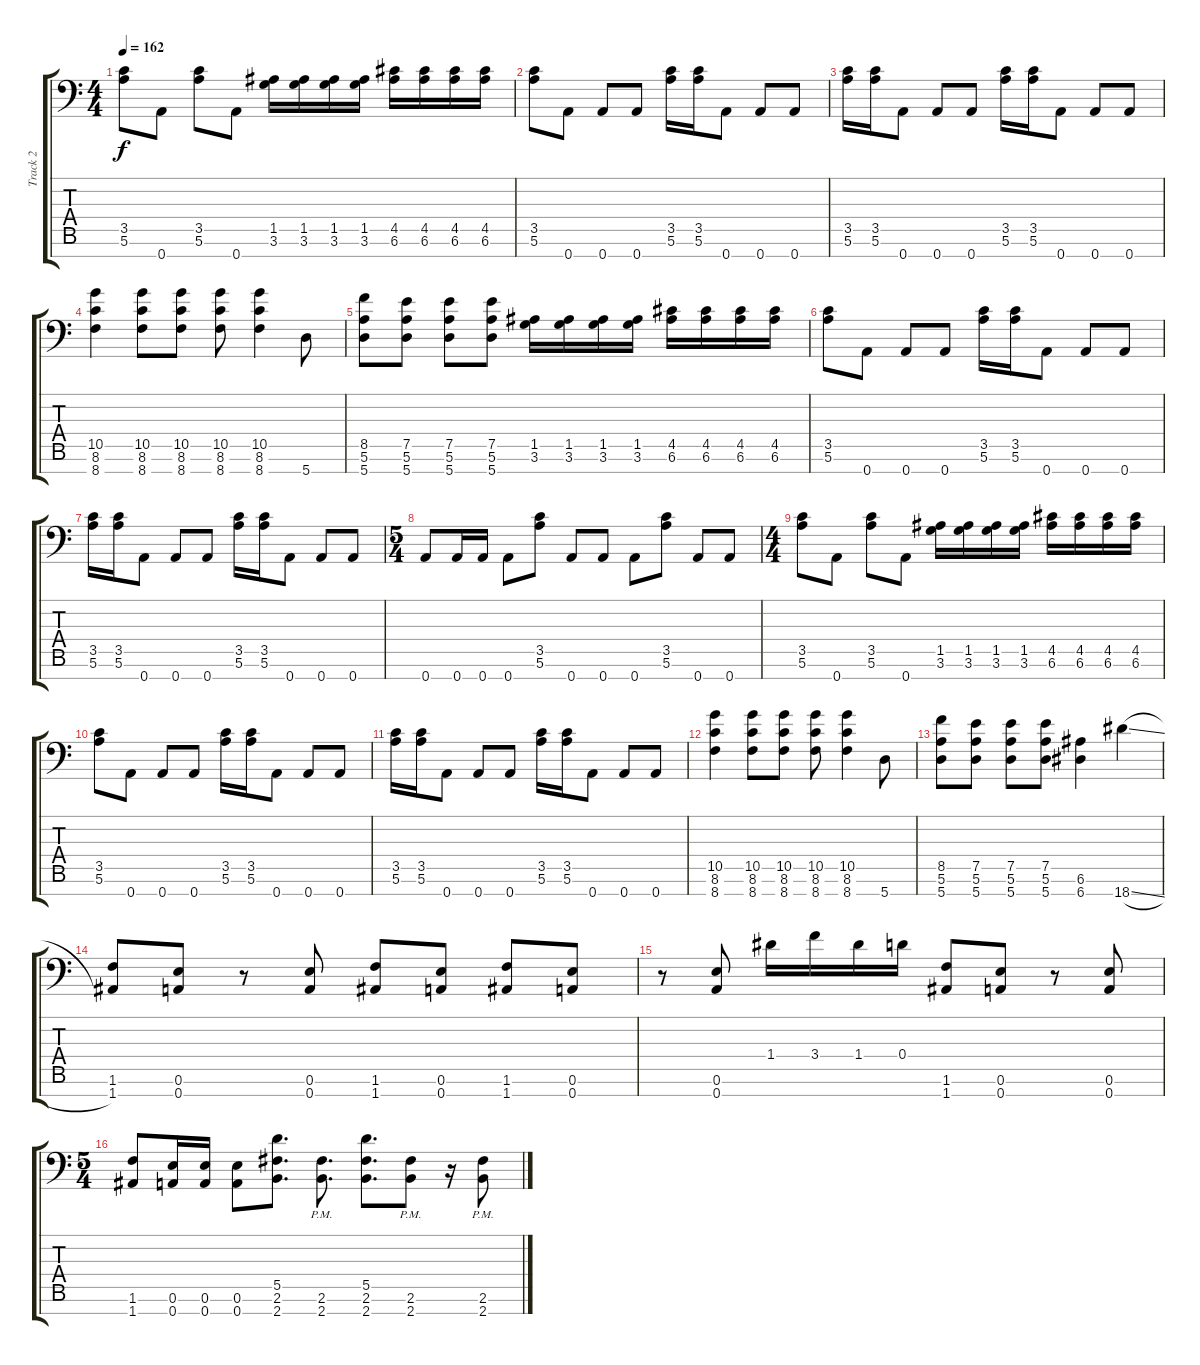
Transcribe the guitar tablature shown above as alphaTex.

\track ("Track 2" "Track 2") {instrument overdrivenguitar}
\staff {score tabs}
\tuning (E4 B3 G3 D3 A2 E2 A1) {hide}
\ts (4 4)
\tempo 162
\clef f4
\ks c
(3.5 5.6).8{dy f} 0.7.8 (3.5 5.6).8 0.7.8 (1.5 3.6).16 (1.5 3.6).16 (1.5 3.6).16 (1.5 3.6).16 (4.5 6.6).16 (4.5 6.6).16 (4.5 6.6).16 (4.5 6.6).16 |
(3.5 5.6).8 0.7.8 0.7.8 0.7.8 (3.5 5.6).16 (3.5 5.6).16 0.7.8 0.7.8 0.7.8 |
(3.5 5.6).16 (3.5 5.6).16 0.7.8 0.7.8 0.7.8 (3.5 5.6).16 (3.5 5.6).16 0.7.8 0.7.8 0.7.8 |
(10.5 8.6 8.7).4 (10.5 8.6 8.7).8 (10.5 8.6 8.7).8 (10.5 8.6 8.7).8 (10.5 8.6 8.7).4 5.7.8 |
(8.5 5.6 5.7).8 (7.5 5.6 5.7).8 (7.5 5.6 5.7).8 (7.5 5.6 5.7).8 (1.5 3.6).16 (1.5 3.6).16 (1.5 3.6).16 (1.5 3.6).16 (4.5 6.6).16 (4.5 6.6).16 (4.5 6.6).16 (4.5 6.6).16 |
(3.5 5.6).8 0.7.8 0.7.8 0.7.8 (3.5 5.6).16 (3.5 5.6).16 0.7.8 0.7.8 0.7.8 |
(3.5 5.6).16 (3.5 5.6).16 0.7.8 0.7.8 0.7.8 (3.5 5.6).16 (3.5 5.6).16 0.7.8 0.7.8 0.7.8 |
\ts (5 4)
0.7.8 0.7.16 0.7.16 0.7.8 (3.5 5.6).8 0.7.8 0.7.8 0.7.8 (3.5 5.6).8 0.7.8 0.7.8 |
\ts (4 4)
(3.5 5.6).8 0.7.8 (3.5 5.6).8 0.7.8 (1.5 3.6).16 (1.5 3.6).16 (1.5 3.6).16 (1.5 3.6).16 (4.5 6.6).16 (4.5 6.6).16 (4.5 6.6).16 (4.5 6.6).16 |
(3.5 5.6).8 0.7.8 0.7.8 0.7.8 (3.5 5.6).16 (3.5 5.6).16 0.7.8 0.7.8 0.7.8 |
(3.5 5.6).16 (3.5 5.6).16 0.7.8 0.7.8 0.7.8 (3.5 5.6).16 (3.5 5.6).16 0.7.8 0.7.8 0.7.8 |
(10.5 8.6 8.7).4 (10.5 8.6 8.7).8 (10.5 8.6 8.7).8 (10.5 8.6 8.7).8 (10.5 8.6 8.7).4 5.7.8 |
(8.5 5.6 5.7).8 (7.5 5.6 5.7).8 (7.5 5.6 5.7).8 (7.5 5.6 5.7).8 (6.6 6.7).4 18.7{sl}.4 |
(1.6 1.7).8 (0.6 0.7).8 r.8 (0.6 0.7).8 (1.6 1.7).8 (0.6 0.7).8 (1.6 1.7).8 (0.6 0.7).8 |
r.8 (0.6 0.7).8 1.4.16 3.4.16 1.4.16 0.4.16 (1.6 1.7).8 (0.6 0.7).8 r.8 (0.6 0.7).8 |
\ts (5 4)
(1.6 1.7).8 (0.6 0.7).16 (0.6 0.7).16 (0.6 0.7).8 (5.5 2.6 2.7).8{d} (2.6{pm} 2.7{pm}).8{d} (5.5 2.6 2.7).8{d} (2.6{pm} 2.7{pm}).8 r.16 (2.6{pm} 2.7{pm}).8
